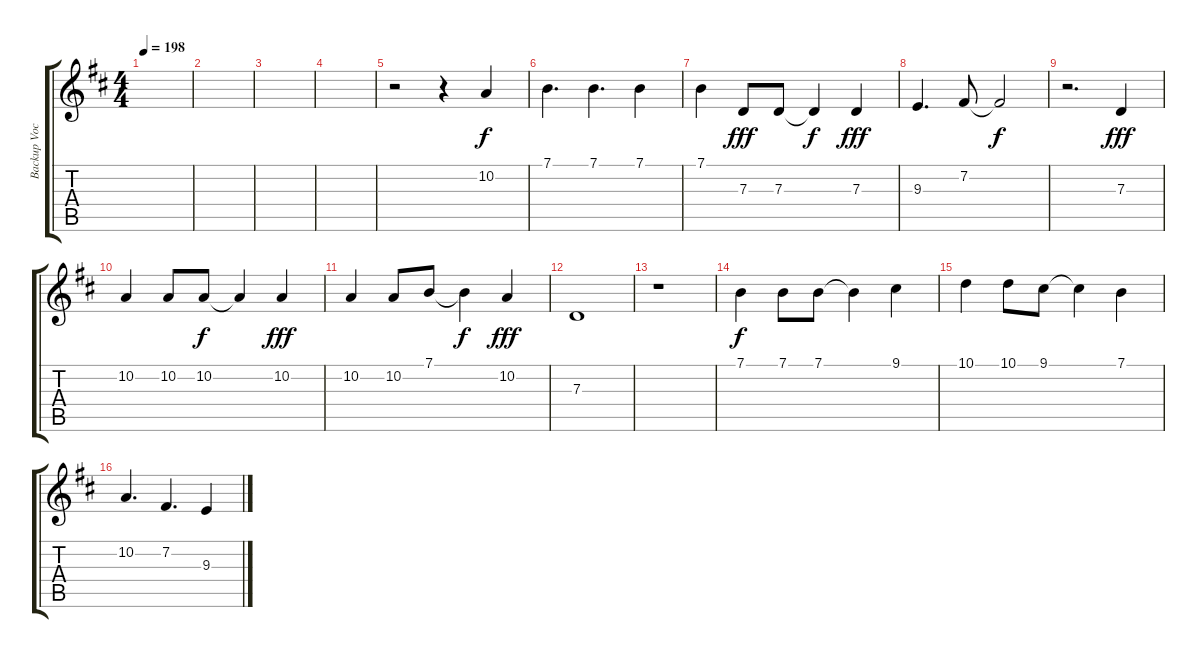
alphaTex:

\track ("Backup Vocals" "Backup Voc") {instrument synthvoice}
\staff {score tabs}
\tuning (E4 B3 G3 D3 A2 E2) {hide}
\ts (4 4)
\tempo 198
\clef g2
\ks bminor
|
|
|
|
r.2 r.4 10.2.4 |
7.1.4{d} 7.1.4{d} 7.1.4 |
7.1.4 7.3.8{dy fff} 7.3.8 7.3{t}.4{dy f} 7.3.4{dy fff} |
9.3.4{d} 7.2.8 7.2{t}.2{dy f} |
r.2{d} 7.3.4{dy fff} |
10.2.4 10.2.8 10.2.8{dy f} 10.2{t}.4 10.2.4{dy fff} |
10.2.4 10.2.8 7.1.8 7.1{t}.4{dy f} 10.2.4{dy fff} |
7.3.1 |
r.1 |
7.1.4{dy f} 7.1.8 7.1.8 7.1{t}.4 9.1.4 |
10.1.4 10.1.8 9.1.8 9.1{t}.4 7.1.4 |
10.2.4{d} 7.2.4{d} 9.3.4
